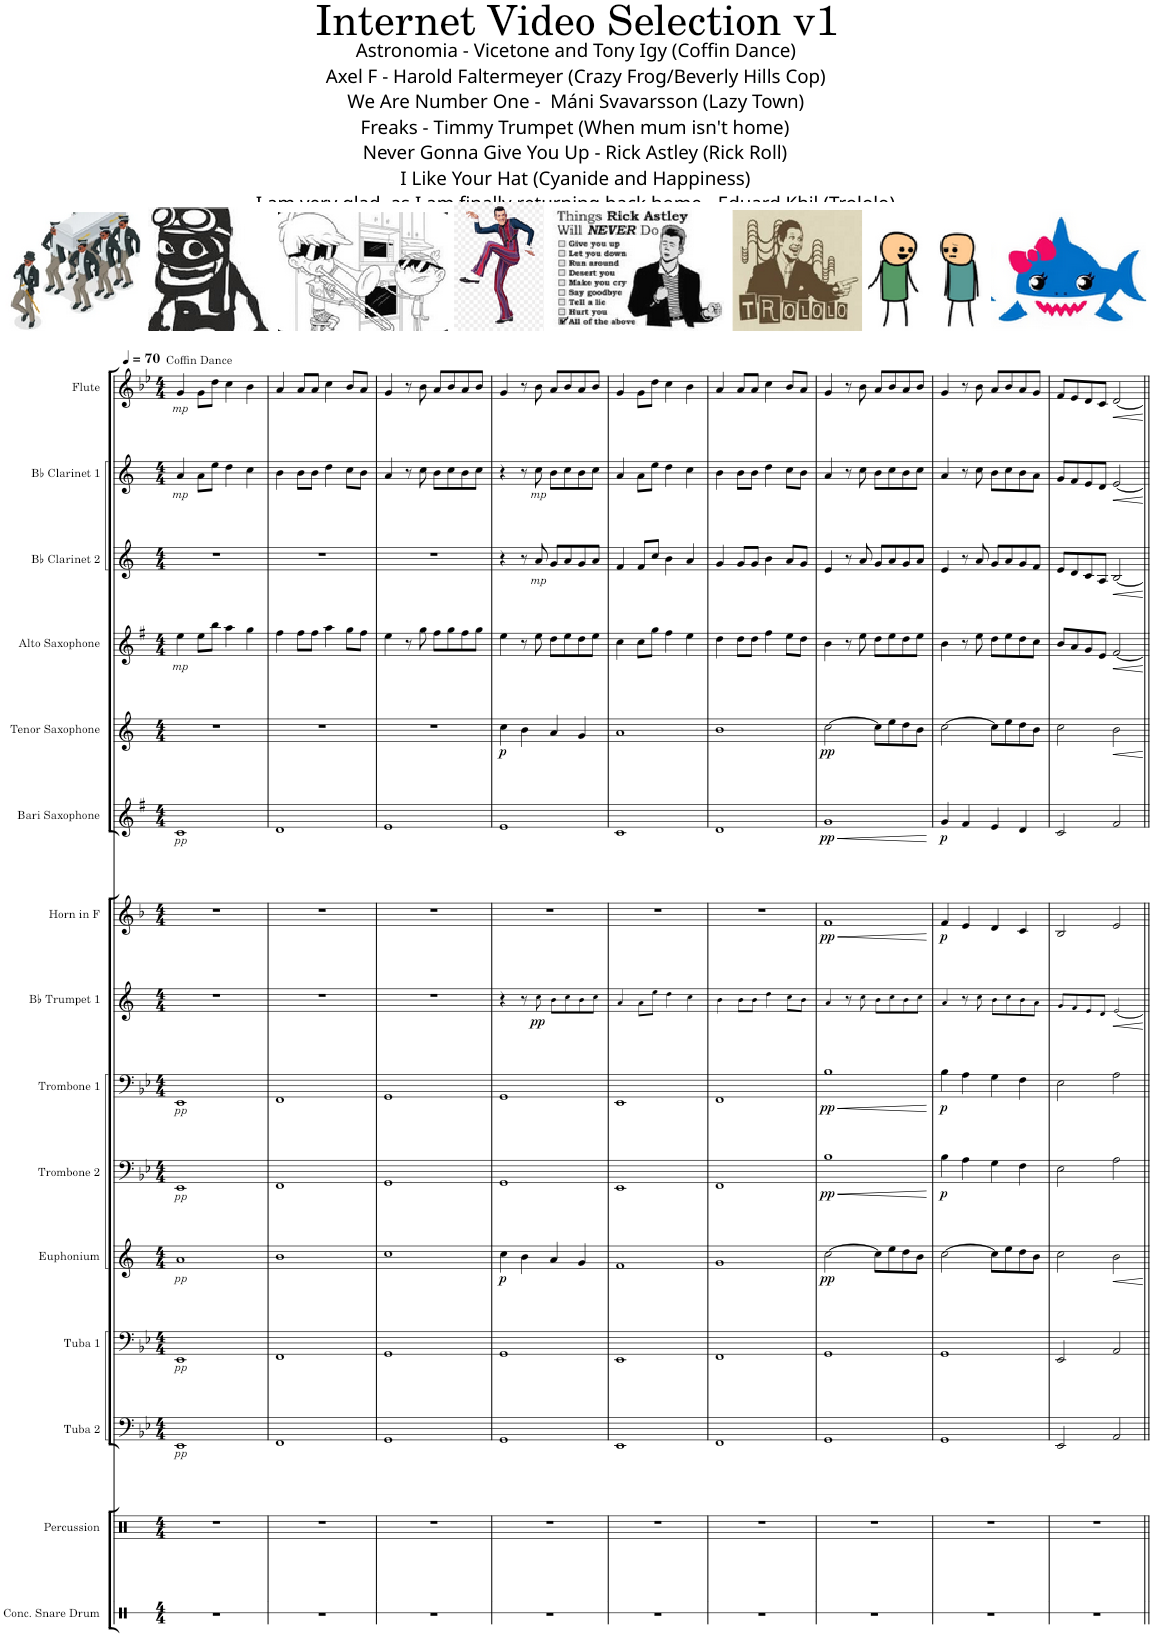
**kern	**kern	**kern	**dynam	**kern	**dynam	**kern	**dynam	**kern	**dynam	**kern	**dynam	**kern	**dynam	**kern	**dynam	**kern	**dynam	**kern	**dynam	**kern	**dynam	**kern	**dynam	**kern	**dynam	**kern	**dynam
*part15	*part14	*part13	*part13	*part12	*part12	*part11	*part11	*part10	*part10	*part9	*part9	*part8	*part8	*part7	*part7	*part6	*part6	*part5	*part5	*part4	*part4	*part3	*part3	*part2	*part2	*part1	*part1
*staff15	*staff14	*staff13	*staff13	*staff12	*staff12	*staff11	*staff11	*staff10	*staff10	*staff9	*staff9	*staff8	*staff8	*staff7	*staff7	*staff6	*staff6	*staff5	*staff5	*staff4	*staff4	*staff3	*staff3	*staff2	*staff2	*staff1	*staff1
*I"Conc. Snare Drum	*I"Percussion	*I"Tuba 2	*	*I"Tuba 1	*	*I"Euphonium	*	*I"Trombone 2	*	*I"Trombone 1	*	*I"Bb Trumpet 1	*	*I"Horn in F	*	*I"Bari Saxophone	*	*I"Tenor Saxophone	*	*I"Alto Saxophone	*	*I"Bb Clarinet 2	*	*I"Bb Clarinet 1	*	*I"Flute	*
*I'Sn Dr	*I'Perc	*I'Tba 2	*	*I'Tba 1	*	*I'Euph	*	*I'Tbn 2	*	*I'Tbn 1	*	*I'Tpt 1	*	*	*	*I'B Sax	*	*I'T Sax	*	*I'A Sax	*	*I'Cl 2	*	*I'Cl 1	*	*I'Fl	*
*stria1	*	*	*	*	*	*	*	*	*	*	*	*	*	*	*	*	*	*	*	*	*	*	*	*	*	*	*
*clefX	*clefX	*clefF4	*	*clefF4	*	*clefG2	*	*clefF4	*	*clefF4	*	*clefG2	*	*clefG2	*	*clefG2	*	*clefG2	*	*clefG2	*	*clefG2	*	*clefG2	*	*clefG2	*
*	*	*	*	*	*	*Trd8c14	*	*	*	*	*	*Trd1c2	*	*Trd4c7	*	*Trd12c21	*	*Trd8c14	*	*Trd5c9	*	*Trd1c2	*	*Trd1c2	*	*	*
*k[b-e-a-d-]	*k[b-e-a-d-]	*k[b-e-]	*	*k[b-e-]	*	*k[]	*	*k[b-e-]	*	*k[b-e-]	*	*k[]	*	*k[b-]	*	*k[f#]	*	*k[]	*	*k[f#]	*	*k[]	*	*k[]	*	*k[b-e-]	*
*M4/4	*M4/4	*M4/4	*	*M4/4	*	*M4/4	*	*M4/4	*	*M4/4	*	*M4/4	*	*M4/4	*	*M4/4	*	*M4/4	*	*M4/4	*	*M4/4	*	*M4/4	*	*M4/4	*
*MM70	*MM70	*MM70	*	*MM70	*	*MM70	*	*MM70	*	*MM70	*	*MM70	*	*MM70	*	*MM70	*	*MM70	*	*MM70	*	*MM70	*	*MM70	*	*MM70	*
=1	=1	=1	=1	=1	=1	=1	=1	=1	=1	=1	=1	=1	=1	=1	=1	=1	=1	=1	=1	=1	=1	=1	=1	=1	=1	=1	=1
!	!	!	!	!	!	!	!	!	!	!	!	!	!	!	!	!	!	!	!	!	!	!	!	!	!	!LO:TX:a:t=Coffin Dance	!
!	!	!	!LO:DY:b	!	!LO:DY:b	!	!LO:DY:b	!	!LO:DY:b	!	!LO:DY:b	!	!	!	!	!	!LO:DY:b	!	!	!	!LO:DY:b	!	!	!	!LO:DY:b	!	!LO:DY:b
1r	1r	1EE-	other-dynamics	1EE-	other-dynamics	1a	other-dynamics	1EE-	other-dynamics	1EE-	other-dynamics	1r	.	1r	.	1c	other-dynamics	1r	.	4ee\	other-dynamics	1r	.	4a/	other-dynamics	4g/	other-dynamics
.	.	.	.	.	.	.	.	.	.	.	.	.	.	.	.	.	.	.	.	8ee\L	.	.	.	8a\L	.	8g\L	.
.	.	.	.	.	.	.	.	.	.	.	.	.	.	.	.	.	.	.	.	8bb\J	.	.	.	8ee\J	.	8dd\J	.
.	.	.	.	.	.	.	.	.	.	.	.	.	.	.	.	.	.	.	.	4aa\	.	.	.	4dd\	.	4cc\	.
.	.	.	.	.	.	.	.	.	.	.	.	.	.	.	.	.	.	.	.	4gg\	.	.	.	4cc\	.	4b-\	.
=2	=2	=2	=2	=2	=2	=2	=2	=2	=2	=2	=2	=2	=2	=2	=2	=2	=2	=2	=2	=2	=2	=2	=2	=2	=2	=2	=2
1r	1r	1FF	.	1FF	.	1b	.	1FF	.	1FF	.	1r	.	1r	.	1d	.	1r	.	4ff#\	.	1r	.	4b\	.	4a/	.
.	.	.	.	.	.	.	.	.	.	.	.	.	.	.	.	.	.	.	.	8ff#\L	.	.	.	8b\L	.	8a/L	.
.	.	.	.	.	.	.	.	.	.	.	.	.	.	.	.	.	.	.	.	8ff#\J	.	.	.	8b\J	.	8a/J	.
.	.	.	.	.	.	.	.	.	.	.	.	.	.	.	.	.	.	.	.	4aa\	.	.	.	4dd\	.	4cc\	.
.	.	.	.	.	.	.	.	.	.	.	.	.	.	.	.	.	.	.	.	8gg\L	.	.	.	8cc\L	.	8b-/L	.
.	.	.	.	.	.	.	.	.	.	.	.	.	.	.	.	.	.	.	.	8ff#\J	.	.	.	8b\J	.	8a/J	.
=3	=3	=3	=3	=3	=3	=3	=3	=3	=3	=3	=3	=3	=3	=3	=3	=3	=3	=3	=3	=3	=3	=3	=3	=3	=3	=3	=3
1r	1r	1GG	.	1GG	.	1cc	.	1GG	.	1GG	.	1r	.	1r	.	1e	.	1r	.	4ee\	.	1r	.	4a/	.	4g/	.
.	.	.	.	.	.	.	.	.	.	.	.	.	.	.	.	.	.	.	.	8r	.	.	.	8r	.	8r	.
.	.	.	.	.	.	.	.	.	.	.	.	.	.	.	.	.	.	.	.	8gg\	.	.	.	8cc\	.	8b-\	.
.	.	.	.	.	.	.	.	.	.	.	.	.	.	.	.	.	.	.	.	8ff#\L	.	.	.	8b\L	.	8a/L	.
.	.	.	.	.	.	.	.	.	.	.	.	.	.	.	.	.	.	.	.	8gg\	.	.	.	8cc\	.	8b-/	.
.	.	.	.	.	.	.	.	.	.	.	.	.	.	.	.	.	.	.	.	8ff#\	.	.	.	8b\	.	8a/	.
.	.	.	.	.	.	.	.	.	.	.	.	.	.	.	.	.	.	.	.	8gg\J	.	.	.	8cc\J	.	8b-/J	.
=4	=4	=4	=4	=4	=4	=4	=4	=4	=4	=4	=4	=4	=4	=4	=4	=4	=4	=4	=4	=4	=4	=4	=4	=4	=4	=4	=4
!	!	!	!	!	!	!	!LO:DY:b	!	!	!	!	!	!	!	!	!	!	!	!LO:DY:b	!	!	!	!	!	!	!	!
1r	1r	1GG	.	1GG	.	4cc\	p	1GG	.	1GG	.	4r	.	1r	.	1e	.	4cc\	p	4ee\	.	4r	.	4r	.	4g/	.
.	.	.	.	.	.	4b\	.	.	.	.	.	8r	.	.	.	.	.	4b\	.	8r	.	8r	.	8r	.	8r	.
!	!	!	!	!	!	!	!	!	!	!	!	!	!LO:DY:b	!	!	!	!	!	!	!	!	!	!LO:DY:b	!	!LO:DY:b	!	!
.	.	.	.	.	.	.	.	.	.	.	.	8cc!\	pp	.	.	.	.	.	.	8ee\	.	8a/	other-dynamics	8cc\	other-dynamics	8b-\	.
.	.	.	.	.	.	4a/	.	.	.	.	.	8b!\L	.	.	.	.	.	4a/	.	8dd\L	.	8g/L	.	8b\L	.	8a/L	.
.	.	.	.	.	.	.	.	.	.	.	.	8cc!\	.	.	.	.	.	.	.	8ee\	.	8a/	.	8cc\	.	8b-/	.
.	.	.	.	.	.	4g/	.	.	.	.	.	8b!\	.	.	.	.	.	4g/	.	8dd\	.	8g/	.	8b\	.	8a/	.
.	.	.	.	.	.	.	.	.	.	.	.	8cc!\J	.	.	.	.	.	.	.	8ee\J	.	8a/J	.	8cc\J	.	8b-/J	.
=5	=5	=5	=5	=5	=5	=5	=5	=5	=5	=5	=5	=5	=5	=5	=5	=5	=5	=5	=5	=5	=5	=5	=5	=5	=5	=5	=5
1r	1r	1EE-	.	1EE-	.	1f	.	1EE-	.	1EE-	.	4a!/	.	1r	.	1c	.	1a	.	4cc\	.	4f/	.	4a/	.	4g/	.
.	.	.	.	.	.	.	.	.	.	.	.	8a!\L	.	.	.	.	.	.	.	8cc\L	.	8f/L	.	8a\L	.	8g\L	.
.	.	.	.	.	.	.	.	.	.	.	.	8ee!\J	.	.	.	.	.	.	.	8gg\J	.	8cc/J	.	8ee\J	.	8dd\J	.
.	.	.	.	.	.	.	.	.	.	.	.	4dd!\	.	.	.	.	.	.	.	4ff#\	.	4b\	.	4dd\	.	4cc\	.
.	.	.	.	.	.	.	.	.	.	.	.	4cc!\	.	.	.	.	.	.	.	4ee\	.	4a/	.	4cc\	.	4b-\	.
=6	=6	=6	=6	=6	=6	=6	=6	=6	=6	=6	=6	=6	=6	=6	=6	=6	=6	=6	=6	=6	=6	=6	=6	=6	=6	=6	=6
1r	1r	1FF	.	1FF	.	1g	.	1FF	.	1FF	.	4b!\	.	1r	.	1d	.	1b	.	4dd\	.	4g/	.	4b\	.	4a/	.
.	.	.	.	.	.	.	.	.	.	.	.	8b!\L	.	.	.	.	.	.	.	8dd\L	.	8g/L	.	8b\L	.	8a/L	.
.	.	.	.	.	.	.	.	.	.	.	.	8b!\J	.	.	.	.	.	.	.	8dd\J	.	8g/J	.	8b\J	.	8a/J	.
.	.	.	.	.	.	.	.	.	.	.	.	4dd!\	.	.	.	.	.	.	.	4ff#\	.	4b\	.	4dd\	.	4cc\	.
.	.	.	.	.	.	.	.	.	.	.	.	8cc!\L	.	.	.	.	.	.	.	8ee\L	.	8a/L	.	8cc\L	.	8b-/L	.
.	.	.	.	.	.	.	.	.	.	.	.	8b!\J	.	.	.	.	.	.	.	8dd\J	.	8g/J	.	8b\J	.	8a/J	.
=7	=7	=7	=7	=7	=7	=7	=7	=7	=7	=7	=7	=7	=7	=7	=7	=7	=7	=7	=7	=7	=7	=7	=7	=7	=7	=7	=7
!	!	!	!	!	!	!	!LO:DY:b	!	!LO:HP:b	!	!LO:HP:b	!	!	!	!LO:HP:b	!	!LO:HP:b	!	!	!	!	!	!	!	!	!	!
!	!	!	!	!	!	!	!	!	!LO:DY:n=1:b	!	!LO:DY:n=1:b	!	!	!	!LO:DY:n=1:b	!	!LO:DY:n=1:b	!	!LO:DY:b	!	!	!	!	!	!	!	!
1r	1r	1GG	.	1GG	.	[2cc\	pp	1B-	< pp	1B-	< pp	4a!/	.	1f	< pp	1g	< pp	[2cc\	pp	4b\	.	4e/	.	4a/	.	4g/	.
.	.	.	.	.	.	.	.	.	.	.	.	8r	.	.	.	.	.	.	.	8r	.	8r	.	8r	.	8r	.
.	.	.	.	.	.	.	.	.	.	.	.	8cc!\	.	.	.	.	.	.	.	8ee\	.	8a/	.	8cc\	.	8b-\	.
.	.	.	.	.	.	8cc\L]	.	.	.	.	.	8b!\L	.	.	.	.	.	8cc\L]	.	8dd\L	.	8g/L	.	8b\L	.	8a/L	.
.	.	.	.	.	.	8ee\	.	.	.	.	.	8cc!\	.	.	.	.	.	8ee\	.	8ee\	.	8a/	.	8cc\	.	8b-/	.
.	.	.	.	.	.	8dd\	.	.	.	.	.	8b!\	.	.	.	.	.	8dd\	.	8dd\	.	8g/	.	8b\	.	8a/	.
.	.	.	.	.	.	8b\J	.	.	.	.	.	8cc!\J	.	.	.	.	.	8b\J	.	8ee\J	.	8a/J	.	8cc\J	.	8b-/J	.
.	.	.	.	.	.	.	.	.	[	.	[	.	.	.	[	.	[	.	.	.	.	.	.	.	.	.	.
=8	=8	=8	=8	=8	=8	=8	=8	=8	=8	=8	=8	=8	=8	=8	=8	=8	=8	=8	=8	=8	=8	=8	=8	=8	=8	=8	=8
!	!	!	!	!	!	!	!	!	!LO:DY:b	!	!LO:DY:b	!	!	!	!LO:DY:b	!	!LO:DY:b	!	!	!	!	!	!	!	!	!	!
1r	1r	1GG	.	1GG	.	[2cc\	.	4B-\	p	4B-\	p	4a!/	.	4f/	p	4g/	p	[2cc\	.	4b\	.	4e/	.	4a/	.	4g/	.
.	.	.	.	.	.	.	.	4A\	.	4A\	.	8r	.	4e/	.	4f#/	.	.	.	8r	.	8r	.	8r	.	8r	.
.	.	.	.	.	.	.	.	.	.	.	.	8cc!\	.	.	.	.	.	.	.	8ee\	.	8a/	.	8cc\	.	8b-\	.
.	.	.	.	.	.	8cc\L]	.	4G\	.	4G\	.	8b!\L	.	4d/	.	4e/	.	8cc\L]	.	8dd\L	.	8g/L	.	8b\L	.	8a/L	.
.	.	.	.	.	.	8ee\	.	.	.	.	.	8cc!\	.	.	.	.	.	8ee\	.	8ee\	.	8a/	.	8cc\	.	8b-/	.
.	.	.	.	.	.	8dd\	.	4F\	.	4F\	.	8b!\	.	4c/	.	4d/	.	8dd\	.	8dd\	.	8g/	.	8b\	.	8a/	.
.	.	.	.	.	.	8b\J	.	.	.	.	.	8a!\J	.	.	.	.	.	8b\J	.	8cc\J	.	8f/J	.	8a\J	.	8g/J	.
=9	=9	=9	=9	=9	=9	=9	=9	=9	=9	=9	=9	=9	=9	=9	=9	=9	=9	=9	=9	=9	=9	=9	=9	=9	=9	=9	=9
1r	1r	2EE-/	.	2EE-/	.	2cc\	.	2E-\	.	2E-\	.	8g!/L	.	2B-/	.	2c/	.	2cc\	.	8b/L	.	8e/L	.	8g/L	.	8f/L	.
.	.	.	.	.	.	.	.	.	.	.	.	8f!/	.	.	.	.	.	.	.	8a/	.	8d/	.	8f/	.	8e-/	.
.	.	.	.	.	.	.	.	.	.	.	.	8e!/	.	.	.	.	.	.	.	8g/	.	8c/	.	8e/	.	8d/	.
.	.	.	.	.	.	.	.	.	.	.	.	8d!/J	.	.	.	.	.	.	.	8e/J	.	8A/J	.	8d/J	.	8c/J	.
.	.	2AA/	.	2AA/	.	2b\	.	2A\	.	2A\	.	[2e!/	.	2e/	.	2f#/	.	2b\	.	[2f#/	.	[2B/	.	[2e/	.	[2d/	.
=||	=||	=||	=||	=||	=||	=||	=||	=||	=||	=||	=||	=||	=||	=||	=||	=||	=||	=||	=||	=||	=||	=||	=||	=||	=||	=||	=||
*-	*-	*-	*-	*-	*-	*-	*-	*-	*-	*-	*-	*-	*-	*-	*-	*-	*-	*-	*-	*-	*-	*-	*-	*-	*-	*-	*-
